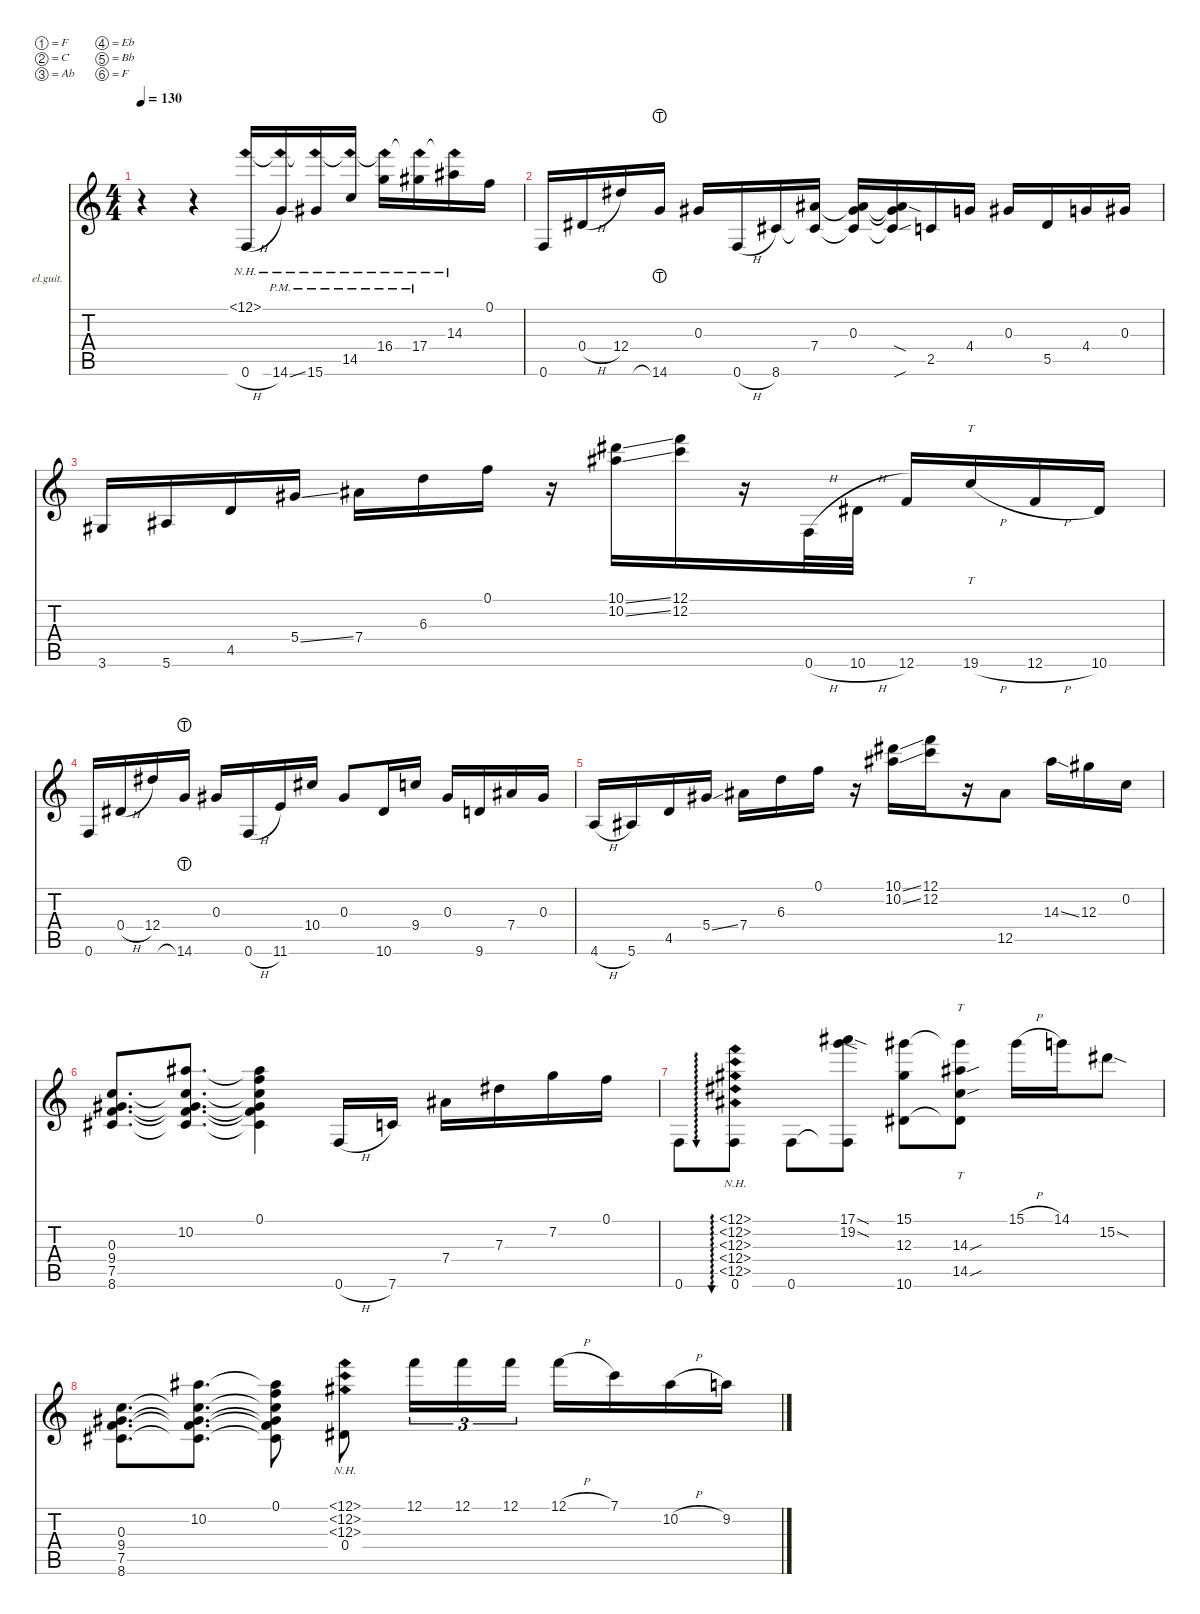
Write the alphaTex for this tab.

\defaultSystemsLayout 4
\hideDynamics
\bracketExtendMode nobrackets
\firstSystemTrackNameOrientation horizontal
\otherSystemsTrackNameOrientation horizontal
\track ("Clean Guitar" "el.guit.") {instrument electricguitarclean}
\staff {score tabs}
\tuning (F4 C4 Ab3 Eb3 Bb2 F2)
\ts (4 4)
\tempo 130
\clef g2
\ks c
r.4{dy mf instrument electricguitarclean} r.4 (12.1{nh} 0.6{h}).16{beam invert} (14.6{ss pm} 12.1{nh t}).16 (15.6{pm} 12.1{nh t}).16 (14.5{pm} 12.1{nh t}).16 (16.4{pm} 12.1{nh t}).16 (17.4{pm} 12.1{nh t}).16 (14.3 12.1{nh t}).16 0.1.16 |
0.6.16 0.4{h}.16 12.4.16 14.6{lht}.16 0.3.16 0.6{h}.16 8.6.16 (7.4 8.6{t}).16 (0.3 7.4{t} 8.6{t}).16 (0.3{t} 7.4{sod t} 8.6{sou t}).16 2.5.16 4.4.16 0.3.16 5.5.16 4.4.16 0.3.16 |
3.6.16 5.6.16 4.5.16 5.4{ss}.16 7.4.16 6.3.16 0.1.16 r.16 (10.1{ss} 10.2{ss}).16 (12.2 12.1).16 r.16 0.6{h}.32 10.6{h}.32 12.6.16 19.6{h}.16{tt} 12.6{h}.16 10.6.16 |
0.6.16 0.4{h}.16 12.4.16 14.6{lht}.16 0.3.16 0.6{h}.16 11.6.16 10.4.16 0.3.8 10.6.16 9.4.16 0.3.16 9.6.16 7.4.16 0.3.16 |
4.6{h}.16 5.6.16 4.5.16 5.4{ss}.16 7.4.16 6.3.16 0.1.16 r.16 (10.1{ss} 10.2{ss}).16 (12.2 12.1).16 r.16 12.5.8 14.3{ss}.16 12.3.16 0.2.16 |
(8.6 7.5 9.4 0.3).8{d beam invert} (10.2 0.3{t} 9.4{t} 7.5{t} 8.6{t}).8{d} (0.1 0.3{t} 10.2{t} 9.4{t} 7.5{t} 8.6{t}).4 0.6{h}.16 7.6.16 7.4.16 7.3.16 7.2.16 0.1.16 |
0.6.8 (12.1{nh} 12.2{nh} 12.3{nh} 12.4{nh} 12.5{nh} 0.6).8{au 0} 0.6.8 (17.1{sod} 19.2{sod} 0.6{t}).8 (10.6 12.3 15.1).8 (14.3{sou} 14.5{sou} 10.6{t} 15.1{t}).8{tt} 15.1{h}.16 14.1.16 15.2{sod}.8 |
(8.6 7.5 9.4 0.3).8{d} (10.2 0.3{t} 9.4{t} 7.5{t} 8.6{t}).8{d} (0.1 0.3{t} 10.2{t} 9.4{t} 7.5{t} 8.6{t}).8 (12.1{nh} 12.2{nh} 12.3{nh} 0.4).8 12.1.16{tu (3 2)} 12.1.16{tu (3 2)} 12.1.16{tu (3 2)} 12.1{h}.16 7.1.16 10.2{h}.16 9.2.16
